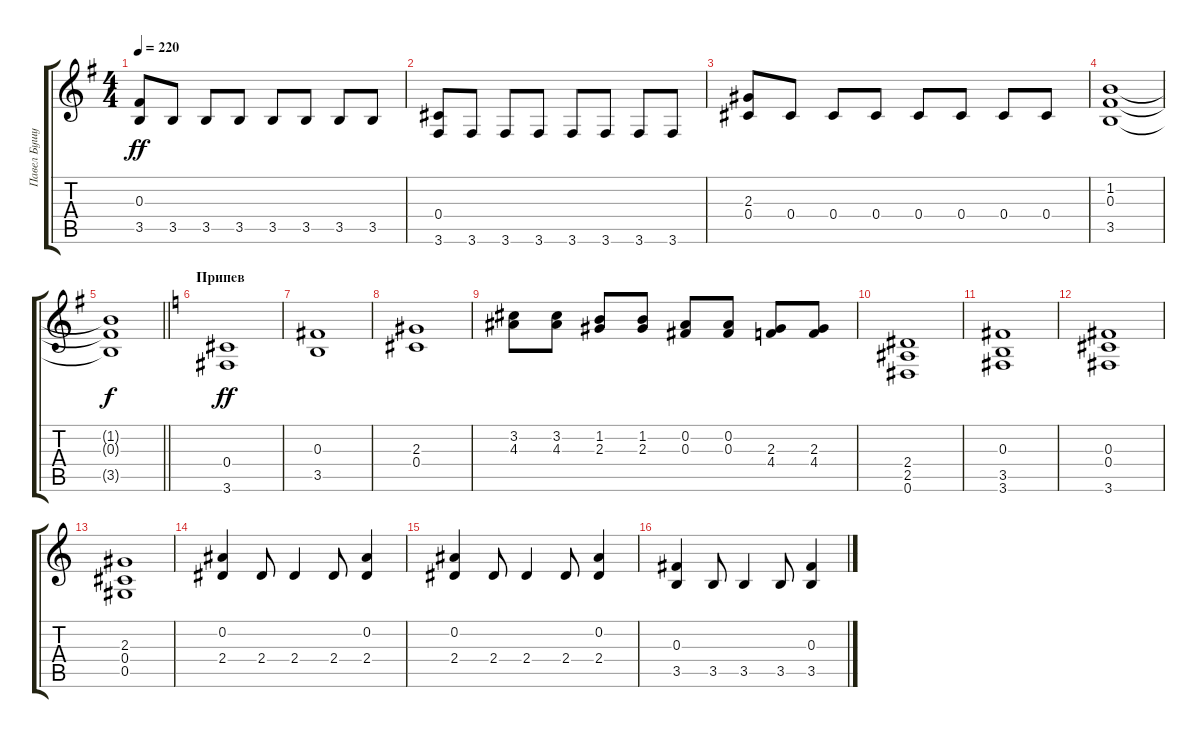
\track ("Павел Бушуев" "Павел Бушу") {instrument distortionguitar}
\staff {score tabs}
\tuning (Eb4 Bb3 Gb3 Db3 Ab2 Eb2) {hide}
\ts (4 4)
\tempo 220
\clef g2
\ks g
(0.3 3.5).8{dy ff} 3.5.8 3.5.8 3.5.8 3.5.8 3.5.8 3.5.8 3.5.8 |
(0.4 3.6).8 3.6.8 3.6.8 3.6.8 3.6.8 3.6.8 3.6.8 3.6.8 |
(2.3 0.4).8 0.4.8 0.4.8 0.4.8 0.4.8 0.4.8 0.4.8 0.4.8 |
(1.2 0.3 3.5).1 |
\barLineRight lightlight
(1.2{t} 0.3{t} 3.5{t}).1{dy f} |
\section ("" "Припев")
\ks c
(0.4 3.6).1{dy ff} |
(0.3 3.5).1 |
(2.3 0.4).1 |
(3.2 4.3).8 (3.2 4.3).8 (1.2 2.3).8 (1.2 2.3).8 (0.2 0.3).8 (0.2 0.3).8 (2.3 4.4).8 (2.3 4.4).8 |
(2.4 2.5 0.6).1 |
(0.3 3.5 3.6).1 |
(0.3 0.4 3.6).1 |
(2.3 0.4 0.5).1 |
(0.2 2.4).4 2.4.8 2.4.4 2.4.8 (0.2 2.4).4 |
(0.2 2.4).4 2.4.8 2.4.4 2.4.8 (0.2 2.4).4 |
(0.3 3.5).4 3.5.8 3.5.4 3.5.8 (0.3 3.5).4
